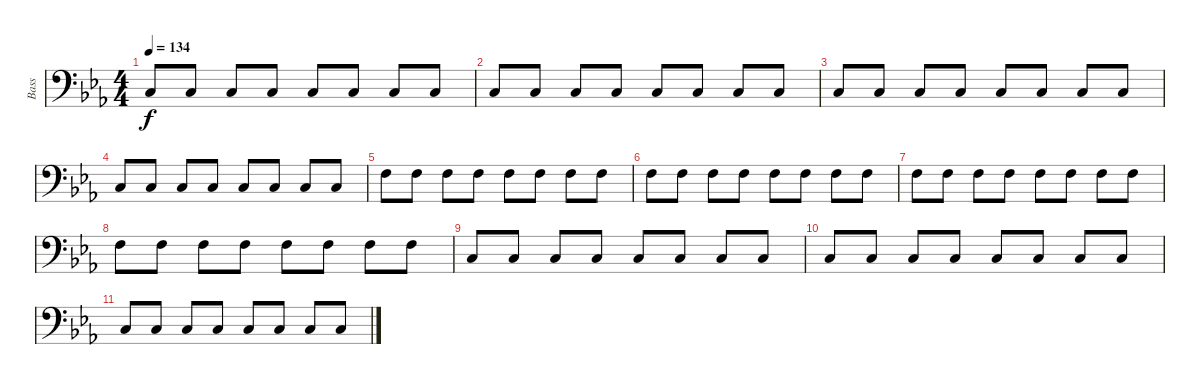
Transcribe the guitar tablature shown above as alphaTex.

\track ("Bass" "Bass") {instrument electricbassfinger}
\staff {score}
\tuning (G2 D2 A1 E1) {hide}
\ts (4 4)
\tempo 134
\clef f4
\ks eb
3.3.8{dy f} 3.3.8 3.3.8 3.3.8 3.3.8 3.3.8 3.3.8 3.3.8 |
3.3.8 3.3.8 3.3.8 3.3.8 3.3.8 3.3.8 3.3.8 3.3.8 |
3.3.8 3.3.8 3.3.8 3.3.8 3.3.8 3.3.8 3.3.8 3.3.8 |
3.3.8 3.3.8 3.3.8 3.3.8 3.3.8 3.3.8 3.3.8 3.3.8 |
3.2.8 3.2.8 3.2.8 3.2.8 3.2.8 3.2.8 3.2.8 3.2.8 |
3.2.8 3.2.8 3.2.8 3.2.8 3.2.8 3.2.8 3.2.8 3.2.8 |
3.2.8 3.2.8 3.2.8 3.2.8 3.2.8 3.2.8 3.2.8 3.2.8 |
3.2.8 3.2.8 3.2.8 3.2.8 3.2.8 3.2.8 3.2.8 3.2.8 |
3.3.8 3.3.8 3.3.8 3.3.8 3.3.8 3.3.8 3.3.8 3.3.8 |
3.3.8 3.3.8 3.3.8 3.3.8 3.3.8 3.3.8 3.3.8 3.3.8 |
3.3.8 3.3.8 3.3.8 3.3.8 3.3.8 3.3.8 3.3.8 3.3.8
